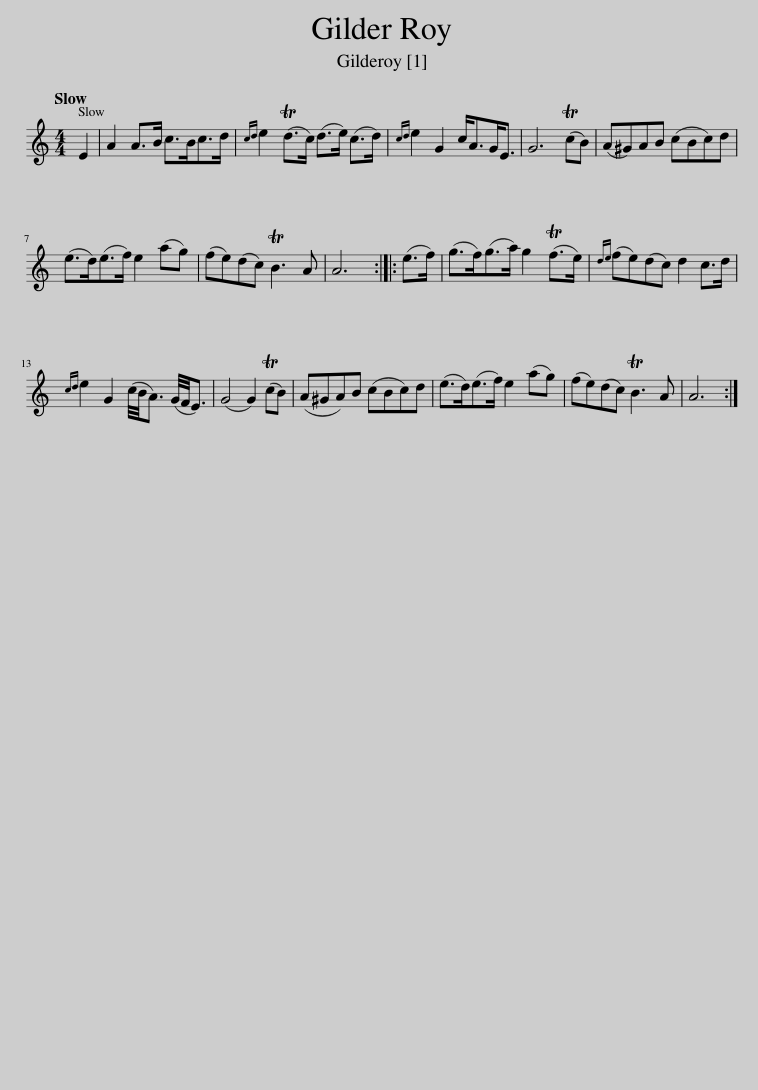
X:1
L:1/8
Q:1/4=120
M:4/4
I:linebreak $
K:C
V:1 treble
V:1
 E2 | A2 A>B c>Bc>d |{cd} e2 (Td>c) (d>e) (c>d) |{cd} e2 G2 c<AG<E | G6 (TcB) | %5
 (A^G)AB (cBc)d |$ (e>d)(e>f) e2 (ag) | (fe)(dc) TB3 A | A6 :: (e>f) | %10
 (g>f)(g>a) g2 (Tf>e) |{de} (fe)(dc) d2 c>d |${cd} e2 G2 (c/4B/4A3/2) (G/4F/4E3/2) | (G4 G2) (TcB) | (A^GA)B (cBc)d | %15
 (e>d)(e>f) e2 (ag) | (fe)(dc) TB3 A | A6 :| %18
